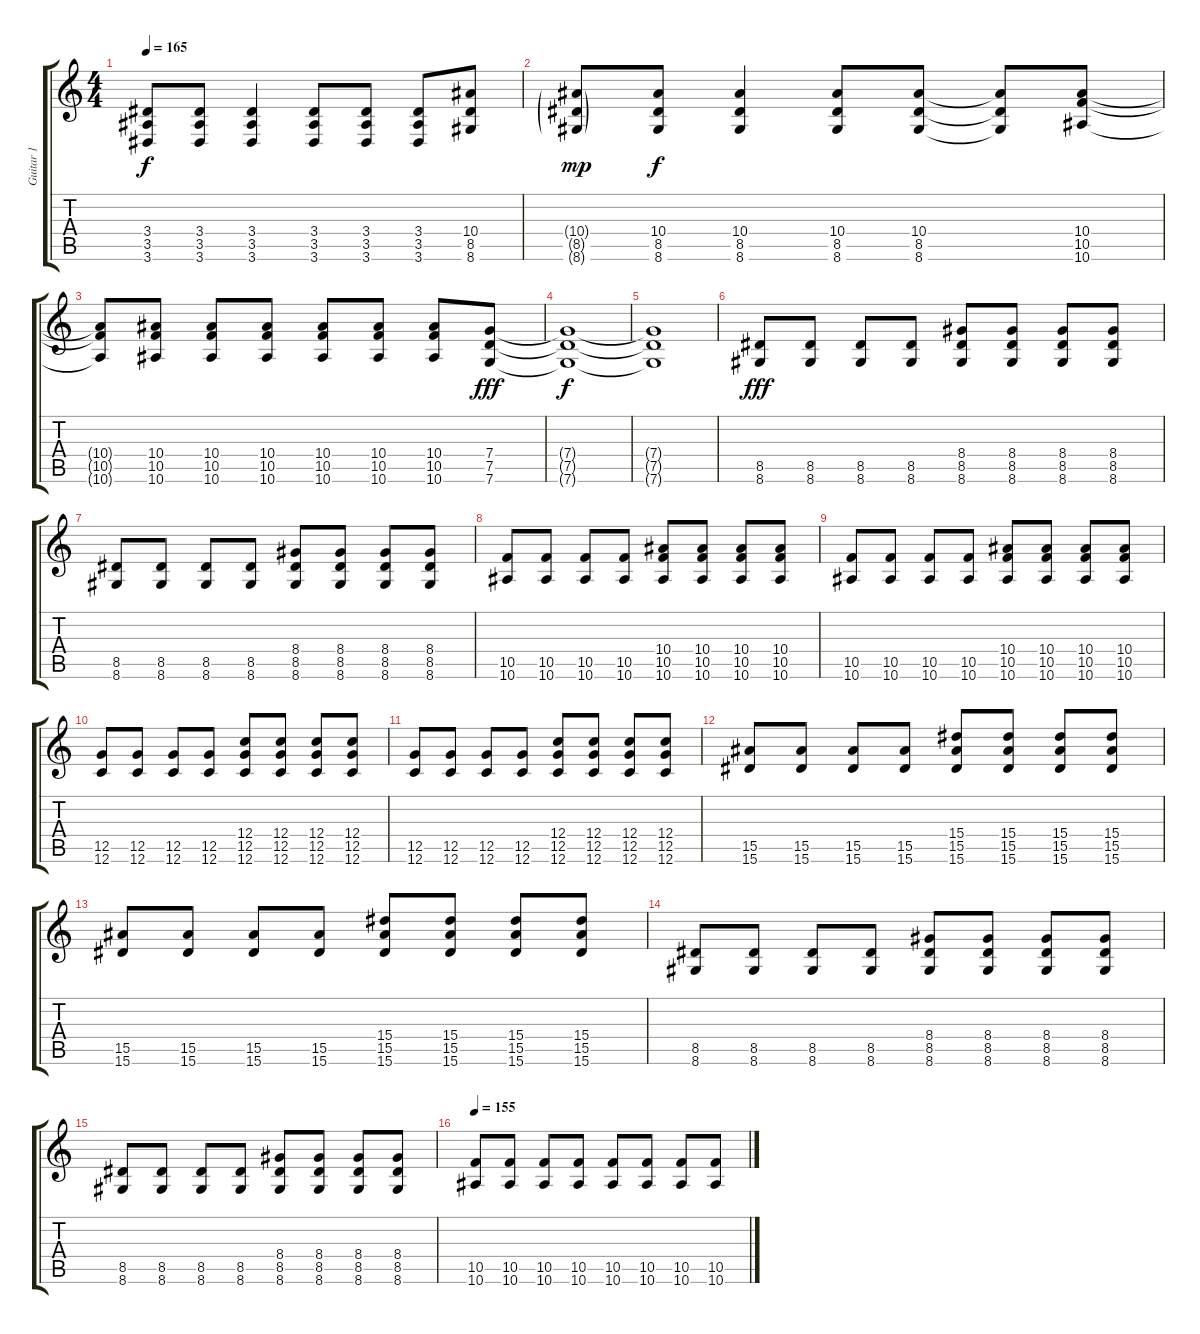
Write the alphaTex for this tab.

\track ("Guitar 1" "Guitar 1") {instrument overdrivenguitar}
\staff {score tabs}
\tuning (D4 A3 F3 C3 G2 C2) {hide}
\ts (4 4)
\tempo 165
\clef g2
\ks c
(3.4{t} 3.5{t} 3.6{t}).8{dy f} (3.4 3.5 3.6).8 (3.4 3.5 3.6).4 (3.4 3.5 3.6).8 (3.4 3.5 3.6).8 (3.4 3.5 3.6).8 (10.4 8.5 8.6).8 |
(10.4{g} 8.5{g} 8.6{g}).8{dy mp} (10.4 8.5 8.6).8{dy f} (10.4 8.5 8.6).4 (10.4 8.5 8.6).8 (10.4 8.5 8.6).8 (10.4{t} 8.5{t} 8.6{t}).8 (10.4 10.5 10.6).8 |
(10.4{t} 10.5{t} 10.6{t}).8 (10.4 10.5 10.6).8 (10.4 10.5 10.6).8 (10.4 10.5 10.6).8 (10.4 10.5 10.6).8 (10.4 10.5 10.6).8 (10.4 10.5 10.6).8 (7.4 7.5 7.6).8{dy fff} |
(7.4{t} 7.5{t} 7.6{t}).1{dy f} |
(7.4{t} 7.5{t} 7.6{t}).1 |
(8.5 8.6).8{dy fff} (8.5 8.6).8 (8.5 8.6).8 (8.5 8.6).8 (8.4 8.5 8.6).8 (8.4 8.5 8.6).8 (8.4 8.5 8.6).8 (8.4 8.5 8.6).8 |
(8.5 8.6).8 (8.5 8.6).8 (8.5 8.6).8 (8.5 8.6).8 (8.4 8.5 8.6).8 (8.4 8.5 8.6).8 (8.4 8.5 8.6).8 (8.4 8.5 8.6).8 |
(10.5 10.6).8 (10.5 10.6).8 (10.5 10.6).8 (10.5 10.6).8 (10.4 10.5 10.6).8 (10.4 10.5 10.6).8 (10.4 10.5 10.6).8 (10.4 10.5 10.6).8 |
(10.5 10.6).8 (10.5 10.6).8 (10.5 10.6).8 (10.5 10.6).8 (10.4 10.5 10.6).8 (10.4 10.5 10.6).8 (10.4 10.5 10.6).8 (10.4 10.5 10.6).8 |
(12.5 12.6).8 (12.5 12.6).8 (12.5 12.6).8 (12.5 12.6).8 (12.4 12.5 12.6).8 (12.4 12.5 12.6).8 (12.4 12.5 12.6).8 (12.4 12.5 12.6).8 |
(12.5 12.6).8 (12.5 12.6).8 (12.5 12.6).8 (12.5 12.6).8 (12.4 12.5 12.6).8 (12.4 12.5 12.6).8 (12.4 12.5 12.6).8 (12.4 12.5 12.6).8 |
(15.5 15.6).8 (15.5 15.6).8 (15.5 15.6).8 (15.5 15.6).8 (15.4 15.5 15.6).8 (15.4 15.5 15.6).8 (15.4 15.5 15.6).8 (15.4 15.5 15.6).8 |
(15.5 15.6).8 (15.5 15.6).8 (15.5 15.6).8 (15.5 15.6).8 (15.4 15.5 15.6).8 (15.4 15.5 15.6).8 (15.4 15.5 15.6).8 (15.4 15.5 15.6).8 |
(8.5 8.6).8 (8.5 8.6).8 (8.5 8.6).8 (8.5 8.6).8 (8.4 8.5 8.6).8 (8.4 8.5 8.6).8 (8.4 8.5 8.6).8 (8.4 8.5 8.6).8 |
(8.5 8.6).8 (8.5 8.6).8 (8.5 8.6).8 (8.5 8.6).8 (8.4 8.5 8.6).8 (8.4 8.5 8.6).8 (8.4 8.5 8.6).8 (8.4 8.5 8.6).8 |
\tempo 155
(10.5 10.6).8 (10.5 10.6).8 (10.5 10.6).8 (10.5 10.6).8 (10.5 10.6).8 (10.5 10.6).8 (10.5 10.6).8 (10.5 10.6).8
